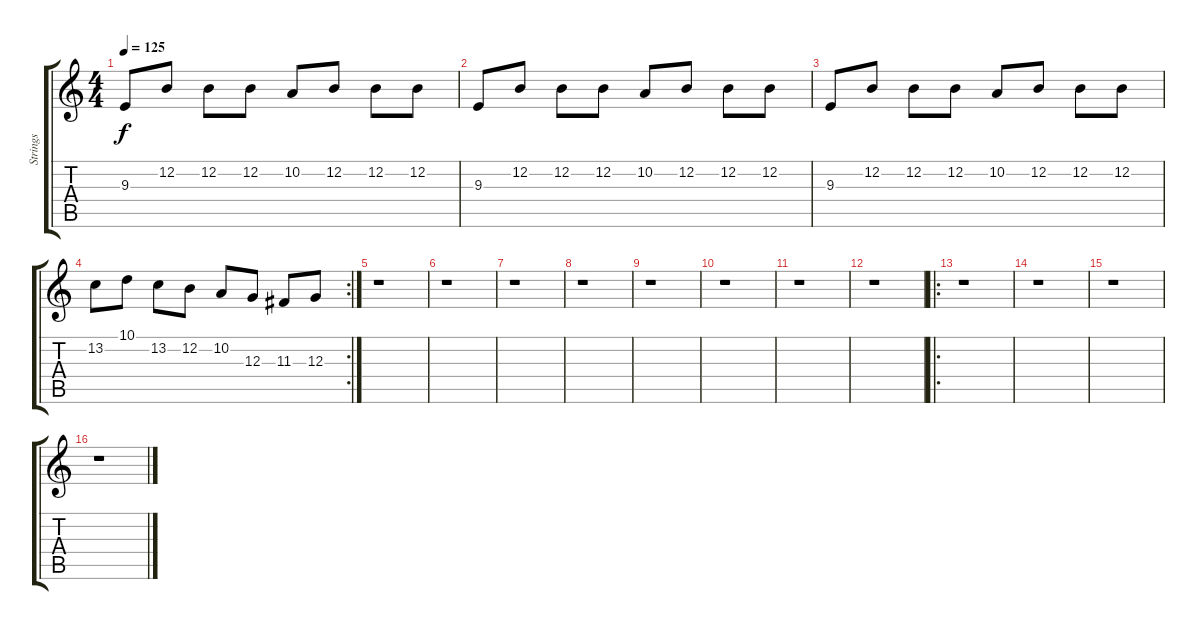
\track ("Strings" "Strings") {instrument stringensemble1}
\staff {score tabs}
\tuning (E4 B3 G3 D3 A2 E2) {hide}
\ts (4 4)
\tempo 125
\clef g2
\ks c
9.3.8{dy f} 12.2.8 12.2.8 12.2.8 10.2.8 12.2.8 12.2.8 12.2.8 |
9.3.8 12.2.8 12.2.8 12.2.8 10.2.8 12.2.8 12.2.8 12.2.8 |
9.3.8 12.2.8 12.2.8 12.2.8 10.2.8 12.2.8 12.2.8 12.2.8 |
\rc 2
13.2.8 10.1.8 13.2.8 12.2.8 10.2.8 12.3.8 11.3.8 12.3.8 |
r.1 |
r.1 |
r.1 |
r.1 |
r.1 |
r.1 |
r.1 |
r.1 |
\ro
r.1 |
r.1 |
r.1 |
r.1
